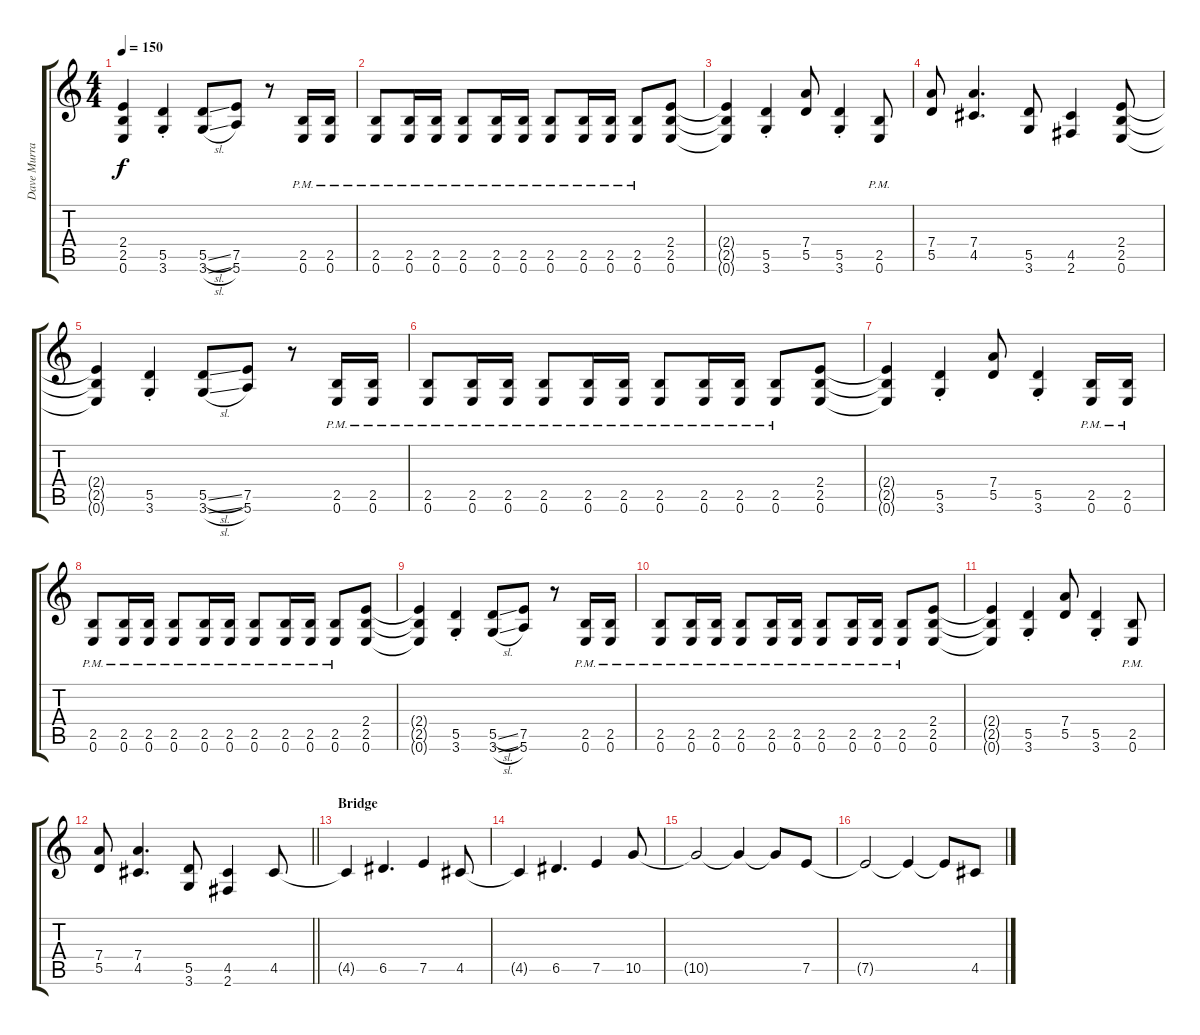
\track ("Dave Murray" "Dave Murra") {instrument distortionguitar}
\staff {score tabs}
\tuning (E4 B3 G3 D3 A2 E2) {hide}
\ts (4 4)
\tempo 150
\clef g2
\ks c
(2.4{t} 2.5{t} 0.6{t}).4{dy f} (5.5{st} 3.6{st}).4 (5.5{sl} 3.6{sl}).8 (7.5 5.6).8 r.8 (2.5{pm} 0.6{pm}).16 (2.5{pm} 0.6{pm}).16 |
(2.5{pm} 0.6{pm}).8 (2.5{pm} 0.6{pm}).16 (2.5{pm} 0.6{pm}).16 (2.5{pm} 0.6{pm}).8 (2.5{pm} 0.6{pm}).16 (2.5{pm} 0.6{pm}).16 (2.5{pm} 0.6{pm}).8 (2.5{pm} 0.6{pm}).16 (2.5{pm} 0.6{pm}).16 (2.5{pm} 0.6{pm}).8 (2.4 2.5 0.6).8 |
(2.4{t} 2.5{t} 0.6{t}).4 (5.5{st} 3.6{st}).4 (7.4 5.5).8 (5.5{st} 3.6{st}).4 (2.5{pm} 0.6{pm}).8 |
(7.4 5.5).8 (7.4 4.5).4{d} (5.5 3.6).8 (4.5 2.6).4 (2.4 2.5 0.6).8 |
(2.4{t} 2.5{t} 0.6{t}).4 (5.5{st} 3.6{st}).4 (5.5{sl} 3.6{sl}).8 (7.5 5.6).8 r.8 (2.5{pm} 0.6{pm}).16 (2.5{pm} 0.6{pm}).16 |
(2.5{pm} 0.6{pm}).8 (2.5{pm} 0.6{pm}).16 (2.5{pm} 0.6{pm}).16 (2.5{pm} 0.6{pm}).8 (2.5{pm} 0.6{pm}).16 (2.5{pm} 0.6{pm}).16 (2.5{pm} 0.6{pm}).8 (2.5{pm} 0.6{pm}).16 (2.5{pm} 0.6{pm}).16 (2.5{pm} 0.6{pm}).8 (2.4 2.5 0.6).8 |
(2.4{t} 2.5{t} 0.6{t}).4 (5.5{st} 3.6{st}).4 (7.4 5.5).8 (5.5{st} 3.6{st}).4 (2.5{pm} 0.6{pm}).16 (2.5{pm} 0.6{pm}).16 |
(2.5{pm} 0.6{pm}).8 (2.5{pm} 0.6{pm}).16 (2.5{pm} 0.6{pm}).16 (2.5{pm} 0.6{pm}).8 (2.5{pm} 0.6{pm}).16 (2.5{pm} 0.6{pm}).16 (2.5{pm} 0.6{pm}).8 (2.5{pm} 0.6{pm}).16 (2.5{pm} 0.6{pm}).16 (2.5{pm} 0.6{pm}).8 (2.4 2.5 0.6).8 |
(2.4{t} 2.5{t} 0.6{t}).4 (5.5{st} 3.6{st}).4 (5.5{sl} 3.6{sl}).8 (7.5 5.6).8 r.8 (2.5{pm} 0.6{pm}).16 (2.5{pm} 0.6{pm}).16 |
(2.5{pm} 0.6{pm}).8 (2.5{pm} 0.6{pm}).16 (2.5{pm} 0.6{pm}).16 (2.5{pm} 0.6{pm}).8 (2.5{pm} 0.6{pm}).16 (2.5{pm} 0.6{pm}).16 (2.5{pm} 0.6{pm}).8 (2.5{pm} 0.6{pm}).16 (2.5{pm} 0.6{pm}).16 (2.5{pm} 0.6{pm}).8 (2.4 2.5 0.6).8 |
(2.4{t} 2.5{t} 0.6{t}).4 (5.5{st} 3.6{st}).4 (7.4 5.5).8 (5.5{st} 3.6{st}).4 (2.5{pm} 0.6{pm}).8 |
\barLineRight lightlight
(7.4 5.5).8 (7.4 4.5).4{d} (5.5 3.6).8 (4.5 2.6).4 4.5.8 |
\section ("" "Bridge")
4.5{t}.4 6.5.4{d} 7.5.4 4.5.8 |
4.5{t}.4 6.5.4{d} 7.5.4 10.5.8 |
10.5{t}.2 10.5{t}.4 10.5{t}.8 7.5.8 |
7.5{t}.2 7.5{t}.4 7.5{t}.8 4.5.8
